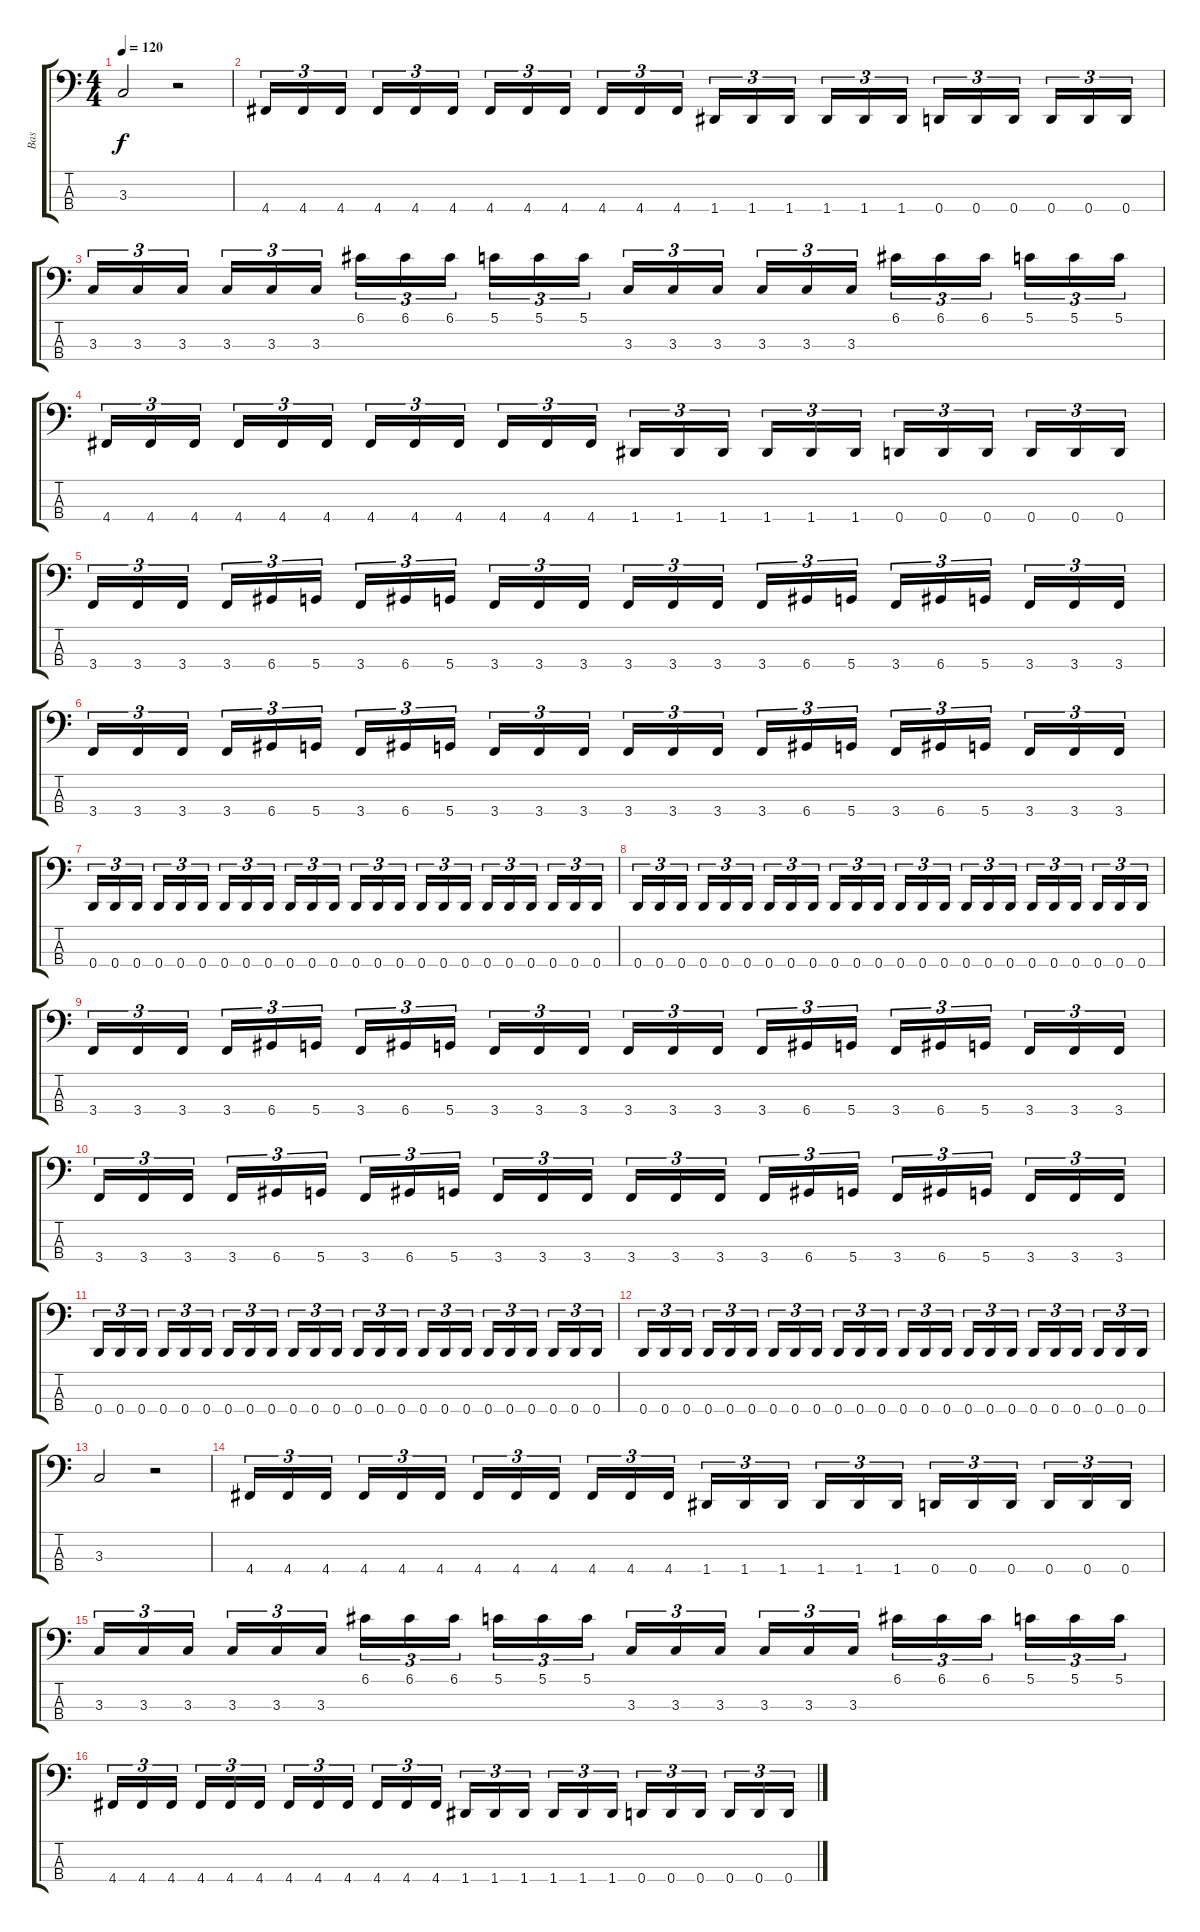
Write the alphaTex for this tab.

\track ("Bas" "Bas") {instrument electricbasspick}
\staff {score tabs}
\tuning (G2 D2 A1 D1) {hide}
\ts (4 4)
\tempo 120
\clef f4
\ks c
3.3.2{dy f} r.2 |
4.4.16{tu (3 2)} 4.4.16{tu (3 2)} 4.4.16{tu (3 2)} 4.4.16{tu (3 2)} 4.4.16{tu (3 2)} 4.4.16{tu (3 2)} 4.4.16{tu (3 2)} 4.4.16{tu (3 2)} 4.4.16{tu (3 2)} 4.4.16{tu (3 2)} 4.4.16{tu (3 2)} 4.4.16{tu (3 2)} 1.4.16{tu (3 2)} 1.4.16{tu (3 2)} 1.4.16{tu (3 2)} 1.4.16{tu (3 2)} 1.4.16{tu (3 2)} 1.4.16{tu (3 2)} 0.4.16{tu (3 2)} 0.4.16{tu (3 2)} 0.4.16{tu (3 2)} 0.4.16{tu (3 2)} 0.4.16{tu (3 2)} 0.4.16{tu (3 2)} |
3.3.16{tu (3 2)} 3.3.16{tu (3 2)} 3.3.16{tu (3 2)} 3.3.16{tu (3 2)} 3.3.16{tu (3 2)} 3.3.16{tu (3 2)} 6.1.16{tu (3 2)} 6.1.16{tu (3 2)} 6.1.16{tu (3 2)} 5.1.16{tu (3 2)} 5.1.16{tu (3 2)} 5.1.16{tu (3 2)} 3.3.16{tu (3 2)} 3.3.16{tu (3 2)} 3.3.16{tu (3 2)} 3.3.16{tu (3 2)} 3.3.16{tu (3 2)} 3.3.16{tu (3 2)} 6.1.16{tu (3 2)} 6.1.16{tu (3 2)} 6.1.16{tu (3 2)} 5.1.16{tu (3 2)} 5.1.16{tu (3 2)} 5.1.16{tu (3 2)} |
4.4.16{tu (3 2)} 4.4.16{tu (3 2)} 4.4.16{tu (3 2)} 4.4.16{tu (3 2)} 4.4.16{tu (3 2)} 4.4.16{tu (3 2)} 4.4.16{tu (3 2)} 4.4.16{tu (3 2)} 4.4.16{tu (3 2)} 4.4.16{tu (3 2)} 4.4.16{tu (3 2)} 4.4.16{tu (3 2)} 1.4.16{tu (3 2)} 1.4.16{tu (3 2)} 1.4.16{tu (3 2)} 1.4.16{tu (3 2)} 1.4.16{tu (3 2)} 1.4.16{tu (3 2)} 0.4.16{tu (3 2)} 0.4.16{tu (3 2)} 0.4.16{tu (3 2)} 0.4.16{tu (3 2)} 0.4.16{tu (3 2)} 0.4.16{tu (3 2)} |
3.4.16{tu (3 2)} 3.4.16{tu (3 2)} 3.4.16{tu (3 2)} 3.4.16{tu (3 2)} 6.4.16{tu (3 2)} 5.4.16{tu (3 2)} 3.4.16{tu (3 2)} 6.4.16{tu (3 2)} 5.4.16{tu (3 2)} 3.4.16{tu (3 2)} 3.4.16{tu (3 2)} 3.4.16{tu (3 2)} 3.4.16{tu (3 2)} 3.4.16{tu (3 2)} 3.4.16{tu (3 2)} 3.4.16{tu (3 2)} 6.4.16{tu (3 2)} 5.4.16{tu (3 2)} 3.4.16{tu (3 2)} 6.4.16{tu (3 2)} 5.4.16{tu (3 2)} 3.4.16{tu (3 2)} 3.4.16{tu (3 2)} 3.4.16{tu (3 2)} |
3.4.16{tu (3 2)} 3.4.16{tu (3 2)} 3.4.16{tu (3 2)} 3.4.16{tu (3 2)} 6.4.16{tu (3 2)} 5.4.16{tu (3 2)} 3.4.16{tu (3 2)} 6.4.16{tu (3 2)} 5.4.16{tu (3 2)} 3.4.16{tu (3 2)} 3.4.16{tu (3 2)} 3.4.16{tu (3 2)} 3.4.16{tu (3 2)} 3.4.16{tu (3 2)} 3.4.16{tu (3 2)} 3.4.16{tu (3 2)} 6.4.16{tu (3 2)} 5.4.16{tu (3 2)} 3.4.16{tu (3 2)} 6.4.16{tu (3 2)} 5.4.16{tu (3 2)} 3.4.16{tu (3 2)} 3.4.16{tu (3 2)} 3.4.16{tu (3 2)} |
0.4.16{tu (3 2)} 0.4.16{tu (3 2)} 0.4.16{tu (3 2)} 0.4.16{tu (3 2)} 0.4.16{tu (3 2)} 0.4.16{tu (3 2)} 0.4.16{tu (3 2)} 0.4.16{tu (3 2)} 0.4.16{tu (3 2)} 0.4.16{tu (3 2)} 0.4.16{tu (3 2)} 0.4.16{tu (3 2)} 0.4.16{tu (3 2)} 0.4.16{tu (3 2)} 0.4.16{tu (3 2)} 0.4.16{tu (3 2)} 0.4.16{tu (3 2)} 0.4.16{tu (3 2)} 0.4.16{tu (3 2)} 0.4.16{tu (3 2)} 0.4.16{tu (3 2)} 0.4.16{tu (3 2)} 0.4.16{tu (3 2)} 0.4.16{tu (3 2)} |
0.4.16{tu (3 2)} 0.4.16{tu (3 2)} 0.4.16{tu (3 2)} 0.4.16{tu (3 2)} 0.4.16{tu (3 2)} 0.4.16{tu (3 2)} 0.4.16{tu (3 2)} 0.4.16{tu (3 2)} 0.4.16{tu (3 2)} 0.4.16{tu (3 2)} 0.4.16{tu (3 2)} 0.4.16{tu (3 2)} 0.4.16{tu (3 2)} 0.4.16{tu (3 2)} 0.4.16{tu (3 2)} 0.4.16{tu (3 2)} 0.4.16{tu (3 2)} 0.4.16{tu (3 2)} 0.4.16{tu (3 2)} 0.4.16{tu (3 2)} 0.4.16{tu (3 2)} 0.4.16{tu (3 2)} 0.4.16{tu (3 2)} 0.4.16{tu (3 2)} |
3.4.16{tu (3 2)} 3.4.16{tu (3 2)} 3.4.16{tu (3 2)} 3.4.16{tu (3 2)} 6.4.16{tu (3 2)} 5.4.16{tu (3 2)} 3.4.16{tu (3 2)} 6.4.16{tu (3 2)} 5.4.16{tu (3 2)} 3.4.16{tu (3 2)} 3.4.16{tu (3 2)} 3.4.16{tu (3 2)} 3.4.16{tu (3 2)} 3.4.16{tu (3 2)} 3.4.16{tu (3 2)} 3.4.16{tu (3 2)} 6.4.16{tu (3 2)} 5.4.16{tu (3 2)} 3.4.16{tu (3 2)} 6.4.16{tu (3 2)} 5.4.16{tu (3 2)} 3.4.16{tu (3 2)} 3.4.16{tu (3 2)} 3.4.16{tu (3 2)} |
3.4.16{tu (3 2)} 3.4.16{tu (3 2)} 3.4.16{tu (3 2)} 3.4.16{tu (3 2)} 6.4.16{tu (3 2)} 5.4.16{tu (3 2)} 3.4.16{tu (3 2)} 6.4.16{tu (3 2)} 5.4.16{tu (3 2)} 3.4.16{tu (3 2)} 3.4.16{tu (3 2)} 3.4.16{tu (3 2)} 3.4.16{tu (3 2)} 3.4.16{tu (3 2)} 3.4.16{tu (3 2)} 3.4.16{tu (3 2)} 6.4.16{tu (3 2)} 5.4.16{tu (3 2)} 3.4.16{tu (3 2)} 6.4.16{tu (3 2)} 5.4.16{tu (3 2)} 3.4.16{tu (3 2)} 3.4.16{tu (3 2)} 3.4.16{tu (3 2)} |
0.4.16{tu (3 2)} 0.4.16{tu (3 2)} 0.4.16{tu (3 2)} 0.4.16{tu (3 2)} 0.4.16{tu (3 2)} 0.4.16{tu (3 2)} 0.4.16{tu (3 2)} 0.4.16{tu (3 2)} 0.4.16{tu (3 2)} 0.4.16{tu (3 2)} 0.4.16{tu (3 2)} 0.4.16{tu (3 2)} 0.4.16{tu (3 2)} 0.4.16{tu (3 2)} 0.4.16{tu (3 2)} 0.4.16{tu (3 2)} 0.4.16{tu (3 2)} 0.4.16{tu (3 2)} 0.4.16{tu (3 2)} 0.4.16{tu (3 2)} 0.4.16{tu (3 2)} 0.4.16{tu (3 2)} 0.4.16{tu (3 2)} 0.4.16{tu (3 2)} |
0.4.16{tu (3 2)} 0.4.16{tu (3 2)} 0.4.16{tu (3 2)} 0.4.16{tu (3 2)} 0.4.16{tu (3 2)} 0.4.16{tu (3 2)} 0.4.16{tu (3 2)} 0.4.16{tu (3 2)} 0.4.16{tu (3 2)} 0.4.16{tu (3 2)} 0.4.16{tu (3 2)} 0.4.16{tu (3 2)} 0.4.16{tu (3 2)} 0.4.16{tu (3 2)} 0.4.16{tu (3 2)} 0.4.16{tu (3 2)} 0.4.16{tu (3 2)} 0.4.16{tu (3 2)} 0.4.16{tu (3 2)} 0.4.16{tu (3 2)} 0.4.16{tu (3 2)} 0.4.16{tu (3 2)} 0.4.16{tu (3 2)} 0.4.16{tu (3 2)} |
3.3.2 r.2 |
4.4.16{tu (3 2)} 4.4.16{tu (3 2)} 4.4.16{tu (3 2)} 4.4.16{tu (3 2)} 4.4.16{tu (3 2)} 4.4.16{tu (3 2)} 4.4.16{tu (3 2)} 4.4.16{tu (3 2)} 4.4.16{tu (3 2)} 4.4.16{tu (3 2)} 4.4.16{tu (3 2)} 4.4.16{tu (3 2)} 1.4.16{tu (3 2)} 1.4.16{tu (3 2)} 1.4.16{tu (3 2)} 1.4.16{tu (3 2)} 1.4.16{tu (3 2)} 1.4.16{tu (3 2)} 0.4.16{tu (3 2)} 0.4.16{tu (3 2)} 0.4.16{tu (3 2)} 0.4.16{tu (3 2)} 0.4.16{tu (3 2)} 0.4.16{tu (3 2)} |
3.3.16{tu (3 2)} 3.3.16{tu (3 2)} 3.3.16{tu (3 2)} 3.3.16{tu (3 2)} 3.3.16{tu (3 2)} 3.3.16{tu (3 2)} 6.1.16{tu (3 2)} 6.1.16{tu (3 2)} 6.1.16{tu (3 2)} 5.1.16{tu (3 2)} 5.1.16{tu (3 2)} 5.1.16{tu (3 2)} 3.3.16{tu (3 2)} 3.3.16{tu (3 2)} 3.3.16{tu (3 2)} 3.3.16{tu (3 2)} 3.3.16{tu (3 2)} 3.3.16{tu (3 2)} 6.1.16{tu (3 2)} 6.1.16{tu (3 2)} 6.1.16{tu (3 2)} 5.1.16{tu (3 2)} 5.1.16{tu (3 2)} 5.1.16{tu (3 2)} |
4.4.16{tu (3 2)} 4.4.16{tu (3 2)} 4.4.16{tu (3 2)} 4.4.16{tu (3 2)} 4.4.16{tu (3 2)} 4.4.16{tu (3 2)} 4.4.16{tu (3 2)} 4.4.16{tu (3 2)} 4.4.16{tu (3 2)} 4.4.16{tu (3 2)} 4.4.16{tu (3 2)} 4.4.16{tu (3 2)} 1.4.16{tu (3 2)} 1.4.16{tu (3 2)} 1.4.16{tu (3 2)} 1.4.16{tu (3 2)} 1.4.16{tu (3 2)} 1.4.16{tu (3 2)} 0.4.16{tu (3 2)} 0.4.16{tu (3 2)} 0.4.16{tu (3 2)} 0.4.16{tu (3 2)} 0.4.16{tu (3 2)} 0.4.16{tu (3 2)}
